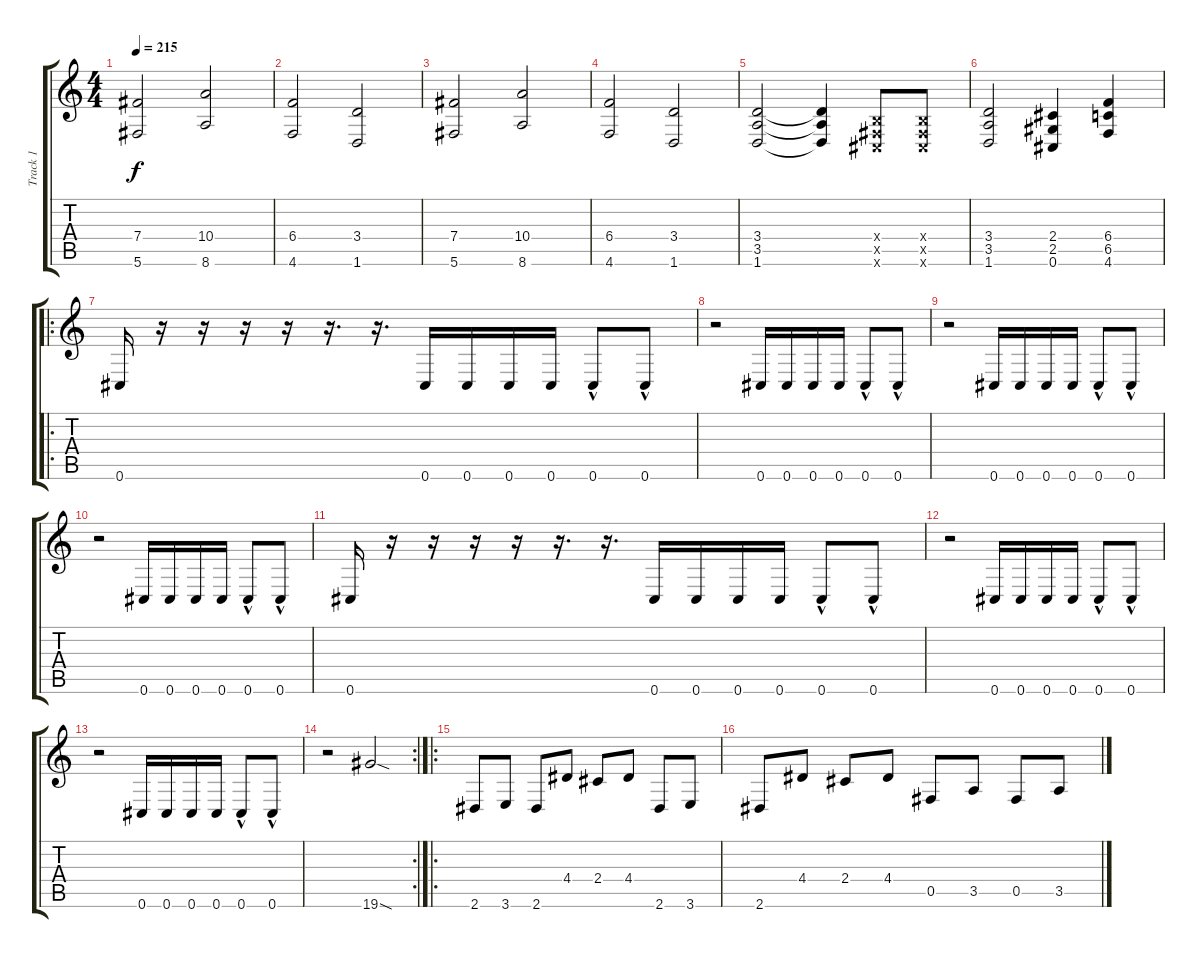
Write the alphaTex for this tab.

\track ("Track 1" "Track 1") {instrument electricguitarclean}
\staff {score tabs}
\tuning (Db4 Ab3 E3 B2 Gb2 Db2) {hide}
\ts (4 4)
\tempo 215
\clef g2
\ks c
(7.4 5.6).2{dy f} (10.4 8.6).2 |
(6.4 4.6).2 (3.4 1.6).2 |
(7.4 5.6).2 (10.4 8.6).2 |
(6.4 4.6).2 (3.4 1.6).2 |
(3.4 3.5 1.6).2 (3.4{t} 3.5{t} 1.6{t}).4 (0.4{x} 0.5{x} 0.6{x}).8 (0.4{x} 0.5{x} 0.6{x}).8 |
(3.4 3.5 1.6).2 (2.4 2.5 0.6).4 (6.4 6.5 4.6).4 |
\ro
0.6.16{balance 3} r.16 r.16 r.16 r.16 r.16{d} r.16{d} 0.6.16 0.6.16 0.6.16 0.6.16 0.6{hac}.8 0.6{hac}.8 |
r.2 0.6.16 0.6.16 0.6.16 0.6.16 0.6{hac}.8 0.6{hac}.8 |
r.2 0.6.16 0.6.16 0.6.16 0.6.16 0.6{hac}.8 0.6{hac}.8 |
r.2 0.6.16 0.6.16 0.6.16 0.6.16 0.6{hac}.8 0.6{hac}.8 |
0.6.16{balance 3} r.16 r.16 r.16 r.16 r.16{d} r.16{d} 0.6.16 0.6.16 0.6.16 0.6.16 0.6{hac}.8 0.6{hac}.8 |
r.2 0.6.16 0.6.16 0.6.16 0.6.16 0.6{hac}.8 0.6{hac}.8 |
r.2 0.6.16 0.6.16 0.6.16 0.6.16 0.6{hac}.8 0.6{hac}.8 |
\rc 2
r.2 19.6{sod}.2 |
\ro
2.6.8 3.6.8 2.6.8 4.4.8 2.4.8 4.4.8 2.6.8 3.6.8 |
2.6.8 4.4.8 2.4.8 4.4.8 0.5.8 3.5.8 0.5.8 3.5.8
